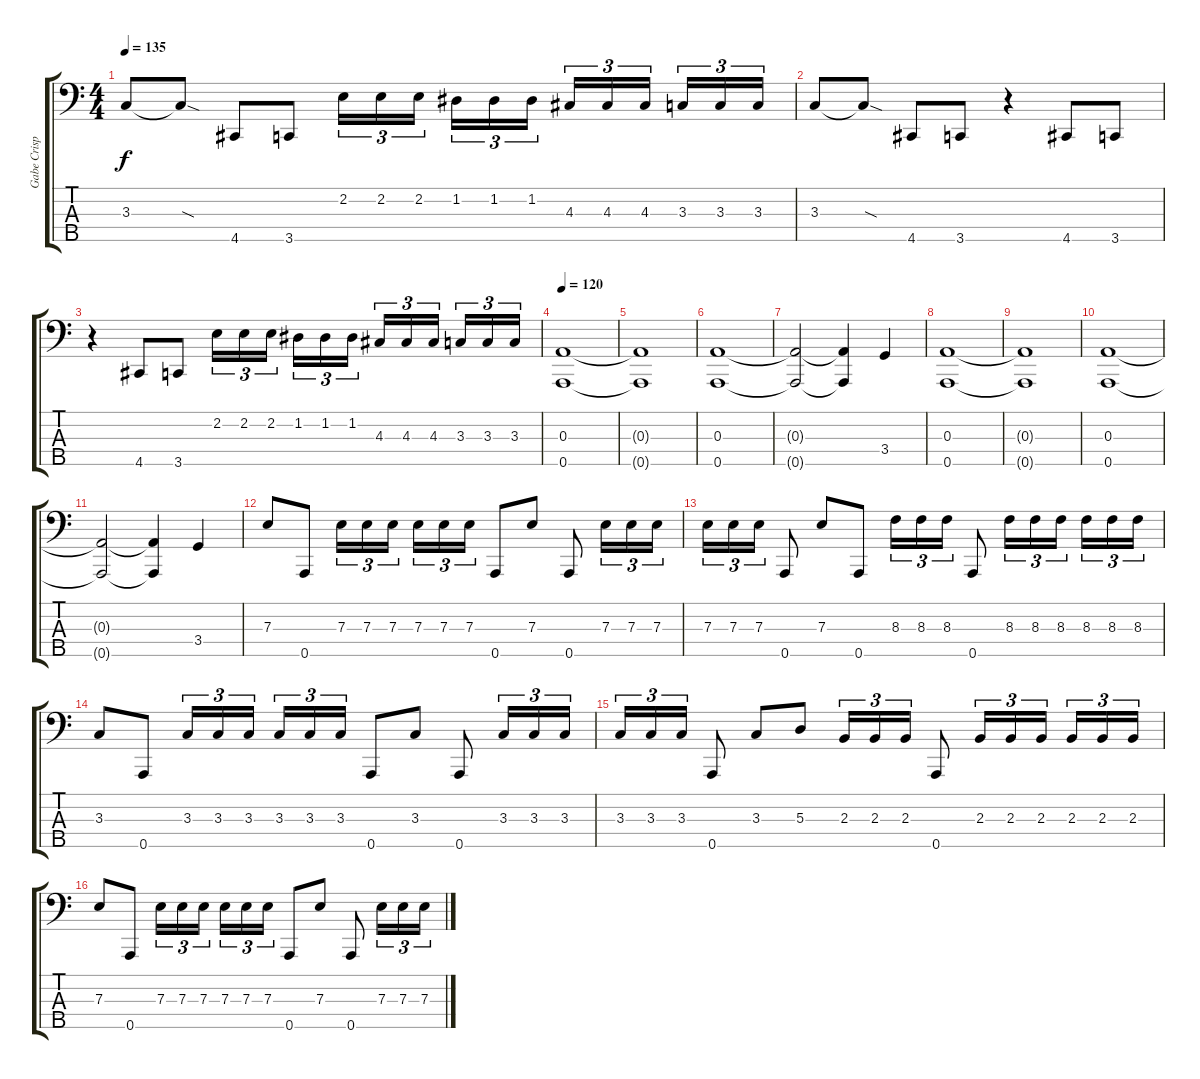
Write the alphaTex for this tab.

\track ("Gabe Crisp" "Gabe Crisp") {instrument electricbasspick}
\staff {score tabs}
\tuning (G2 D2 A1 E1 A0) {hide}
\ts (4 4)
\tempo 135
\clef f4
\ks c
3.3.8{dy f} 3.3{sod t}.8 4.5.8 3.5.8 2.2.16{tu (3 2)} 2.2.16{tu (3 2)} 2.2.16{tu (3 2) beam splitsecondary} 1.2.16{tu (3 2)} 1.2.16{tu (3 2)} 1.2.16{tu (3 2)} 4.3.16{tu (3 2)} 4.3.16{tu (3 2)} 4.3.16{tu (3 2) beam splitsecondary} 3.3.16{tu (3 2)} 3.3.16{tu (3 2)} 3.3.16{tu (3 2)} |
3.3.8 3.3{sod t}.8 4.5.8 3.5.8 r.4 4.5.8 3.5.8 |
r.4 4.5.8 3.5.8 2.2.16{tu (3 2)} 2.2.16{tu (3 2)} 2.2.16{tu (3 2) beam splitsecondary} 1.2.16{tu (3 2)} 1.2.16{tu (3 2)} 1.2.16{tu (3 2)} 4.3.16{tu (3 2)} 4.3.16{tu (3 2)} 4.3.16{tu (3 2) beam splitsecondary} 3.3.16{tu (3 2)} 3.3.16{tu (3 2)} 3.3.16{tu (3 2)} |
\tempo 120
(0.3 0.5).1 |
(0.3{t} 0.5{t}).1 |
(0.3 0.5).1 |
(0.3{t} 0.5{t}).2 (0.3{t} 0.5{t}).4 3.4.4 |
(0.3 0.5).1 |
(0.3{t} 0.5{t}).1 |
(0.3 0.5).1 |
(0.3{t} 0.5{t}).2 (0.3{t} 0.5{t}).4 3.4.4 |
7.3.8 0.5.8 7.3.16{tu (3 2)} 7.3.16{tu (3 2)} 7.3.16{tu (3 2) beam splitsecondary} 7.3.16{tu (3 2)} 7.3.16{tu (3 2)} 7.3.16{tu (3 2)} 0.5.8 7.3.8 0.5.8 7.3.16{tu (3 2)} 7.3.16{tu (3 2)} 7.3.16{tu (3 2)} |
7.3.16{tu (3 2)} 7.3.16{tu (3 2)} 7.3.16{tu (3 2)} 0.5.8 7.3.8 0.5.8 8.3.16{tu (3 2)} 8.3.16{tu (3 2)} 8.3.16{tu (3 2)} 0.5.8 8.3.16{tu (3 2)} 8.3.16{tu (3 2)} 8.3.16{tu (3 2) beam splitsecondary} 8.3.16{tu (3 2)} 8.3.16{tu (3 2)} 8.3.16{tu (3 2)} |
3.3.8 0.5.8 3.3.16{tu (3 2)} 3.3.16{tu (3 2)} 3.3.16{tu (3 2) beam splitsecondary} 3.3.16{tu (3 2)} 3.3.16{tu (3 2)} 3.3.16{tu (3 2)} 0.5.8 3.3.8 0.5.8 3.3.16{tu (3 2)} 3.3.16{tu (3 2)} 3.3.16{tu (3 2)} |
3.3.16{tu (3 2)} 3.3.16{tu (3 2)} 3.3.16{tu (3 2)} 0.5.8 3.3.8 5.3.8 2.3.16{tu (3 2)} 2.3.16{tu (3 2)} 2.3.16{tu (3 2)} 0.5.8 2.3.16{tu (3 2)} 2.3.16{tu (3 2)} 2.3.16{tu (3 2) beam splitsecondary} 2.3.16{tu (3 2)} 2.3.16{tu (3 2)} 2.3.16{tu (3 2)} |
7.3.8 0.5.8 7.3.16{tu (3 2)} 7.3.16{tu (3 2)} 7.3.16{tu (3 2) beam splitsecondary} 7.3.16{tu (3 2)} 7.3.16{tu (3 2)} 7.3.16{tu (3 2)} 0.5.8 7.3.8 0.5.8 7.3.16{tu (3 2)} 7.3.16{tu (3 2)} 7.3.16{tu (3 2)}
